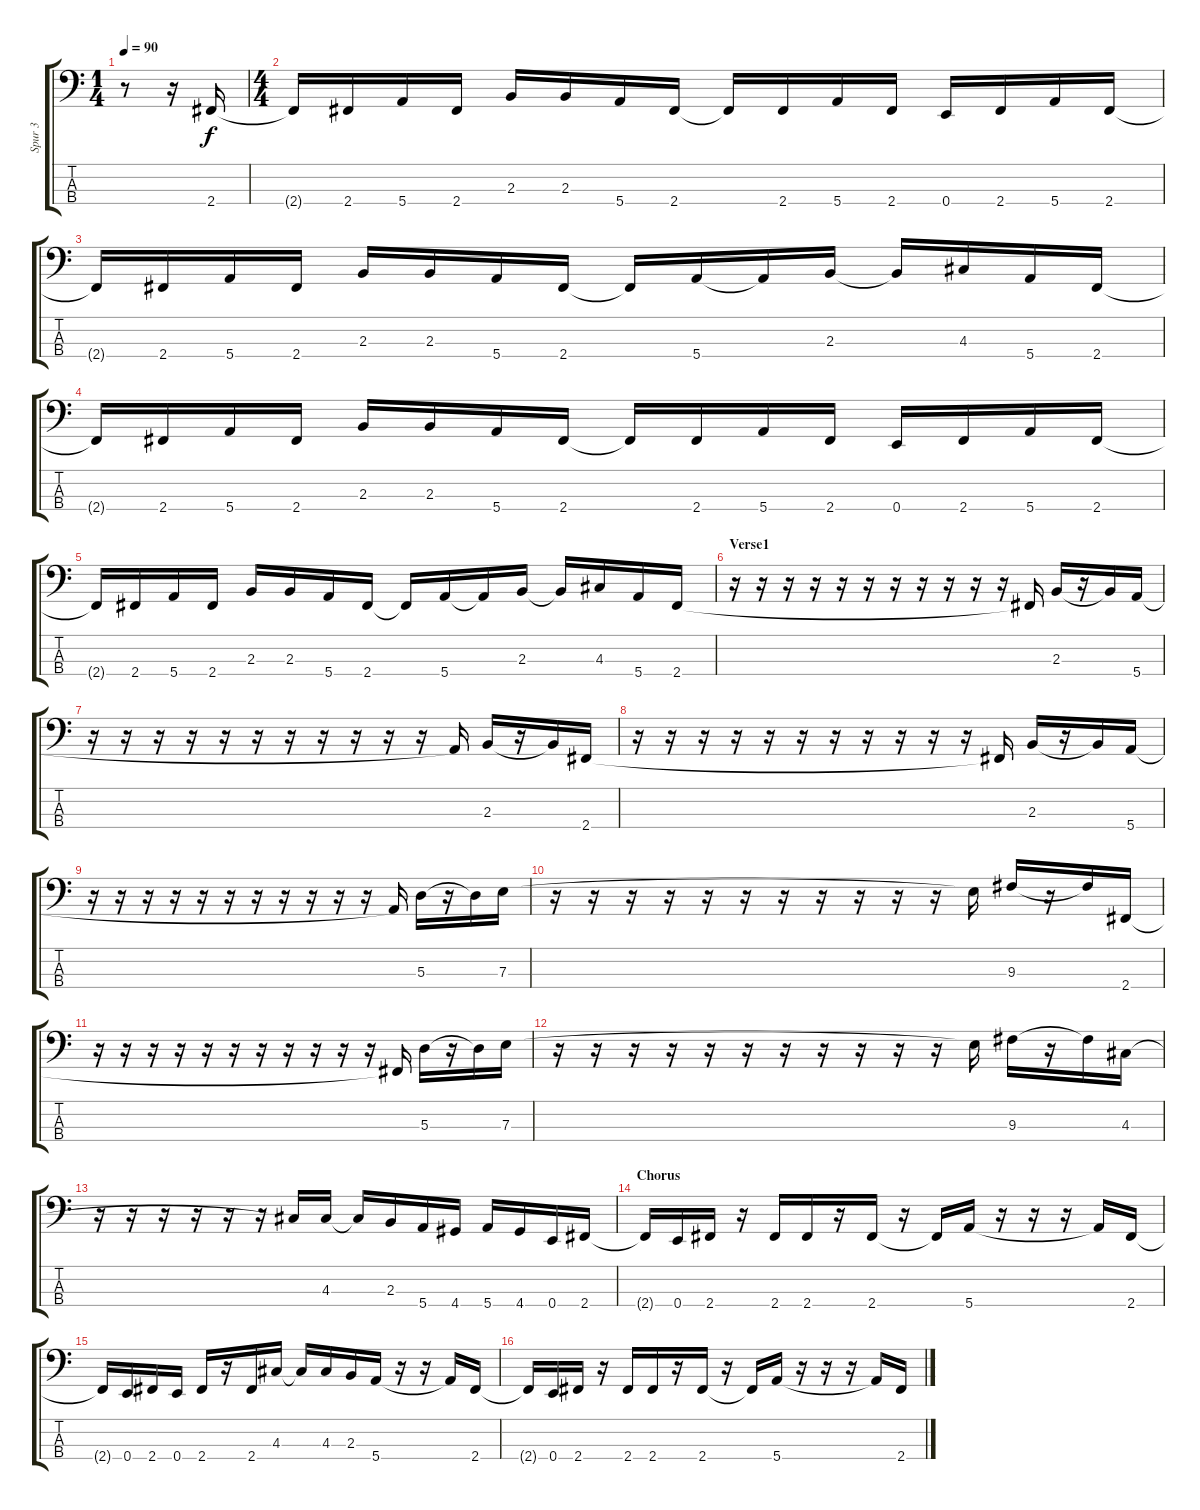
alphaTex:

\track ("Spur 3" "Spur 3") {instrument electricbasspick}
\staff {score tabs}
\tuning (G2 D2 A1 E1) {hide}
\ts (1 4)
\tempo 90
\clef f4
\ks c
r.8{dy f instrument electricbasspick} r.16 2.4.16 |
\ts (4 4)
2.4{t}.16 2.4.16 5.4.16 2.4.16 2.3.16 2.3.16 5.4.16 2.4.16 2.4{t}.16 2.4.16 5.4.16 2.4.16 0.4.16 2.4.16 5.4.16 2.4.16 |
2.4{t}.16 2.4.16 5.4.16 2.4.16 2.3.16 2.3.16 5.4.16 2.4.16 2.4{t}.16 5.4.16 5.4{t}.16 2.3.16 2.3{t}.16 4.3.16 5.4.16 2.4.16 |
2.4{t}.16 2.4.16 5.4.16 2.4.16 2.3.16 2.3.16 5.4.16 2.4.16 2.4{t}.16 2.4.16 5.4.16 2.4.16 0.4.16 2.4.16 5.4.16 2.4.16 |
2.4{t}.16 2.4.16 5.4.16 2.4.16 2.3.16 2.3.16 5.4.16 2.4.16 2.4{t}.16 5.4.16 5.4{t}.16 2.3.16 2.3{t}.16 4.3.16 5.4.16 2.4.16 |
\section ("" "Verse1")
r.16 r.16 r.16 r.16 r.16 r.16 r.16 r.16 r.16 r.16 r.16 2.4{t}.16 2.3.16 r.16 2.3{t}.16 5.4.16 |
r.16 r.16 r.16 r.16 r.16 r.16 r.16 r.16 r.16 r.16 r.16 5.4{t}.16 2.3.16 r.16 2.3{t}.16 2.4.16 |
r.16 r.16 r.16 r.16 r.16 r.16 r.16 r.16 r.16 r.16 r.16 2.4{t}.16 2.3.16 r.16 2.3{t}.16 5.4.16 |
r.16 r.16 r.16 r.16 r.16 r.16 r.16 r.16 r.16 r.16 r.16 5.4{t}.16 5.3.16 r.16 5.3{t}.16 7.3.16 |
r.16 r.16 r.16 r.16 r.16 r.16 r.16 r.16 r.16 r.16 r.16 7.3{t}.16 9.3.16 r.16 9.3{t}.16 2.4.16 |
r.16 r.16 r.16 r.16 r.16 r.16 r.16 r.16 r.16 r.16 r.16 2.4{t}.16 5.3.16 r.16 5.3{t}.16 7.3.16 |
r.16 r.16 r.16 r.16 r.16 r.16 r.16 r.16 r.16 r.16 r.16 7.3{t}.16 9.3.16 r.16 9.3{t}.16 4.3.16 |
r.16 r.16 r.16 r.16 r.16 r.16 4.3{t}.16 4.3.16 4.3{t}.16 2.3.16 5.4.16 4.4.16 5.4.16 4.4.16 0.4.16 2.4.16 |
\section ("" "Chorus")
2.4{t}.16 0.4.16 2.4.16 r.16 2.4.16 2.4.16 r.16 2.4.16 r.16 2.4{t}.16 5.4.16 r.16 r.16 r.16 5.4{t}.16 2.4.16 |
2.4{t}.16 0.4.16 2.4.16 0.4.16 2.4.16 r.16 2.4.16 4.3.16 4.3{t}.16 4.3.16 2.3.16 5.4.16 r.16 r.16 5.4{t}.16 2.4.16 |
2.4{t}.16 0.4.16 2.4.16 r.16 2.4.16 2.4.16 r.16 2.4.16 r.16 2.4{t}.16 5.4.16 r.16 r.16 r.16 5.4{t}.16 2.4.16
